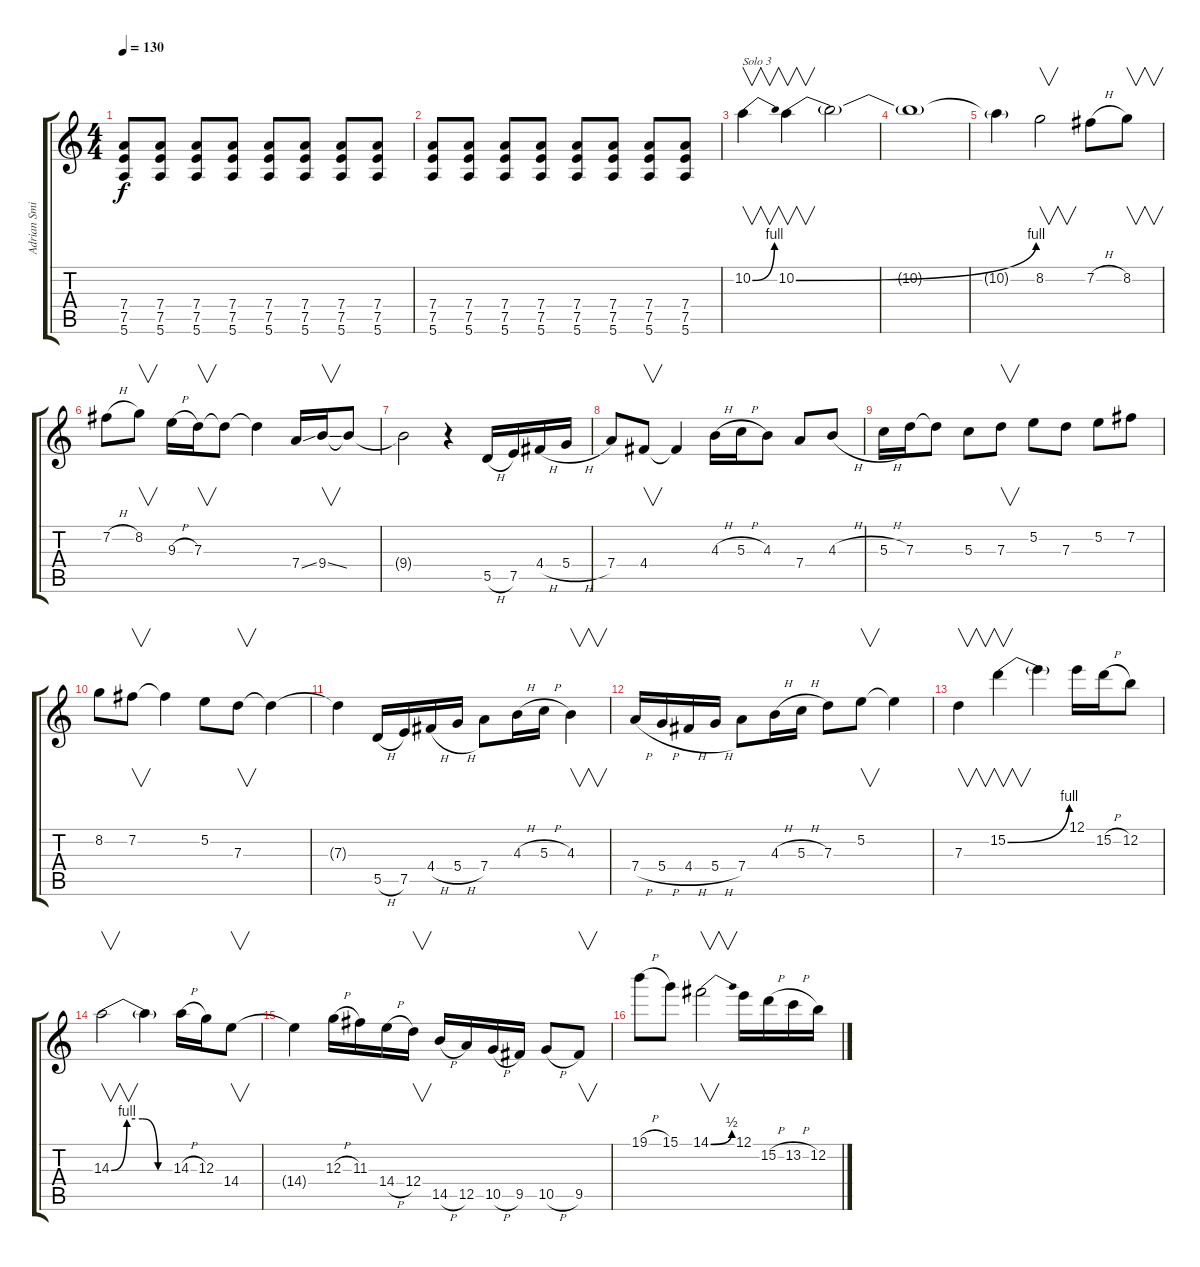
\track ("Adrian Smith ( distortion )" "Adrian Smi") {instrument distortionguitar}
\staff {score tabs}
\tuning (E4 B3 G3 D3 A2 E2) {hide}
\ts (4 4)
\tempo 130
\clef g2
\ks c
(7.4 7.5 5.6).8{dy f} (7.4 7.5 5.6).8 (7.4 7.5 5.6).8 (7.4 7.5 5.6).8 (7.4 7.5 5.6).8 (7.4 7.5 5.6).8 (7.4 7.5 5.6).8 (7.4 7.5 5.6).8 |
(7.4 7.5 5.6).8 (7.4 7.5 5.6).8 (7.4 7.5 5.6).8 (7.4 7.5 5.6).8 (7.4 7.5 5.6).8 (7.4 7.5 5.6).8 (7.4 7.5 5.6).8 (7.4 7.5 5.6).8 |
10.2{be (bend 0 0 60 4)}.4{v txt "Solo 3" volume 16} 10.2{be (bend 0 0 60 4)}.4{v} 10.2{t}.2 |
10.2{t}.1 |
10.2{t}.4 8.2.2{v} 7.2{h}.8 8.2.8{v} |
7.2{h}.8 8.2.8{v} 9.3{h}.16 7.3.16{v} 7.3{t}.8 7.3{t}.4 7.4{ss}.16 9.4{ss}.16{v} 9.4{t}.8 |
9.4{t}.2 r.4 5.5{h}.16 7.5.16 4.4{h}.16 5.4{h}.16 |
7.4.8 4.4.8{v} 4.4{t}.4 4.3{h}.16 5.3{h}.16 4.3.8 7.4.8 4.3{h}.8 |
5.3{h}.16 7.3.16 7.3{t}.8 5.3.8 7.3.8{v} 5.2.8 7.3.8 5.2.8 7.2.8 |
8.2.8 7.2.8{v} 7.2{t}.4 5.2.8 7.3.8{v} 7.3{t}.4 |
7.3{t}.4 5.5{h}.16 7.5.16 4.4{h}.16 5.4{h}.16 7.4.8 4.3{h}.16 5.3{h}.16 4.3.4{v} |
7.4{h}.16 5.4{h}.16 4.4{h}.16 5.4{h}.16 7.4.8 4.3{h}.16 5.3{h}.16 7.3.8 5.2.8{v} 5.2{t}.4 |
7.3.4{v} 15.2{be (bend 0 0 60 4)}.4{v} 15.2{t}.4 12.1.16 15.2{h}.16 12.2.8 |
14.3{be (custom 0 0 15 4 30 4 45 0 60 0)}.2{v} 14.3{t}.4 14.3{h}.16 12.3.16 14.4.8{v} |
14.4{t}.4 12.3{h}.16 11.3.16 14.4{h}.16 12.4.16{v} 14.5{h}.16 12.5.16 10.5{h}.16 9.5.16 10.5{h}.8 9.5.8{v} |
19.1{h}.8 15.1.8 14.1{be (bend 0 0 60 2)}.2{v} 12.1.16 15.2{h}.16 13.2{h}.16 12.2{h}.16
